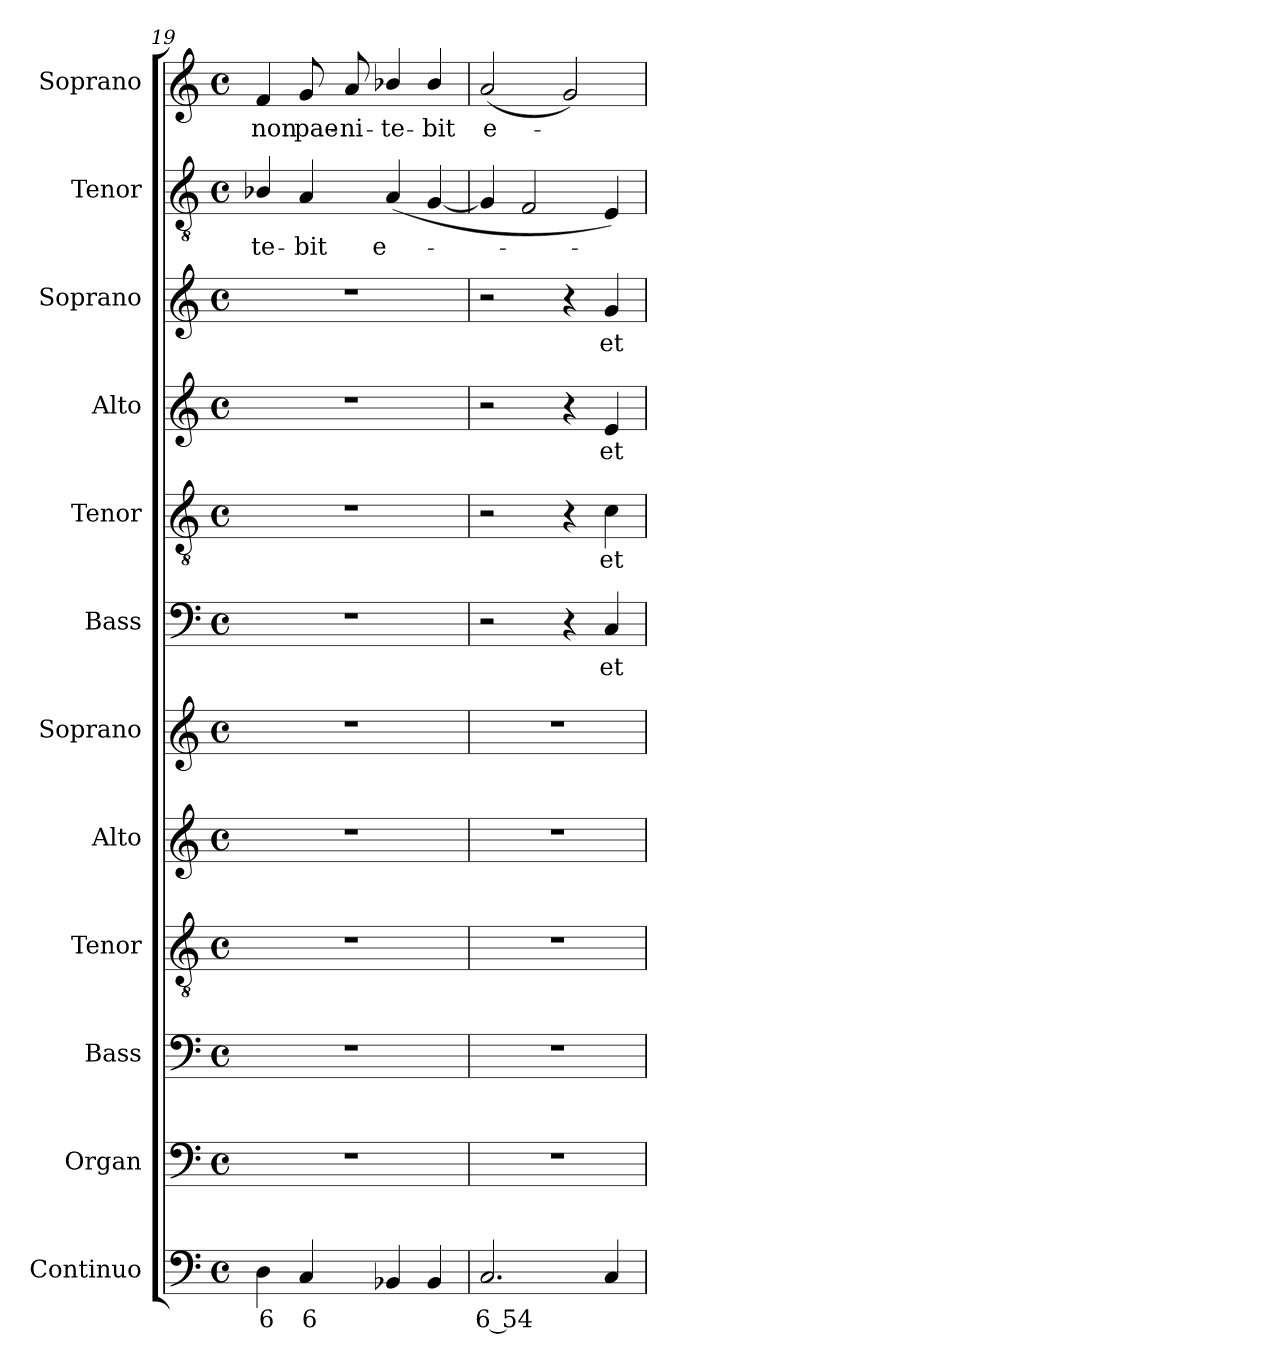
**kern	**text	**kern	**kern	**kern	**kern	**kern	**kern	**text	**kern	**text	**kern	**text	**kern	**text	**kern	**text	**kern	**text
*part12	*part12	*part11	*part10	*part9	*part8	*part7	*part6	*part6	*part5	*part5	*part4	*part4	*part3	*part3	*part2	*part2	*part1	*part1
*staff12	*staff12	*staff11	*staff10	*staff9	*staff8	*staff7	*staff6	*staff6	*staff5	*staff5	*staff4	*staff4	*staff3	*staff3	*staff2	*staff2	*staff1	*staff1
*I"Continuo	*	*I"Organ	*I"Bass	*I"Tenor	*I"Alto	*I"Soprano	*I"Bass	*	*I"Tenor	*	*I"Alto	*	*I"Soprano	*	*I"Tenor	*	*I"Soprano	*
*I'Cont.	*	*I'Org.	*I'B.	*I'T.	*I'A.	*I'S.	*I'B.	*	*I'T.	*	*I'A.	*	*I'S.	*	*I'T.	*	*I'S.	*
*clefF4	*	*clefF4	*clefF4	*clefGv2	*clefG2	*clefG2	*clefF4	*	*clefGv2	*	*clefG2	*	*clefG2	*	*clefGv2	*	*clefG2	*
*	*	*	*	*ITrd7c12	*	*	*	*	*ITrd7c12	*	*	*	*	*	*ITrd7c12	*	*	*
*k[]	*	*k[]	*k[]	*k[]	*k[]	*k[]	*k[]	*	*k[]	*	*k[]	*	*k[]	*	*k[]	*	*k[]	*
*C:	*	*C:	*C:	*C:	*C:	*C:	*C:	*	*C:	*	*C:	*	*C:	*	*C:	*	*C:	*
*M4/4	*	*M4/4	*M4/4	*M4/4	*M4/4	*M4/4	*M4/4	*	*M4/4	*	*M4/4	*	*M4/4	*	*M4/4	*	*M4/4	*
*met(c)	*	*met(c)	*met(c)	*met(c)	*met(c)	*met(c)	*met(c)	*	*met(c)	*	*met(c)	*	*met(c)	*	*met(c)	*	*met(c)	*
=19	=19	=19	=19	=19	=19	=19	=19	=19	=19	=19	=19	=19	=19	=19	=19	=19	=19	=19
!	!LO:LY:b:color=#000000	!	!	!	!	!	!	!	!	!	!	!	!	!	!	!	!	!
!	!	!	!	!	!	!	!	!	!	!	!	!	!	!	!	!LO:LY:b:color=#000000	!	!
!	!	!	!	!	!	!	!	!	!	!	!	!	!	!	!	!	!	!LO:LY:b:color=#000000
4Di\	6	1r	1r	1r	1r	1r	1r	.	1r	.	1r	.	1r	.	4BB-Xi/	-te-	4fi/	non
!	!LO:LY:b:color=#000000	!	!	!	!	!	!	!	!	!	!	!	!	!	!	!	!	!
!	!	!	!	!	!	!	!	!	!	!	!	!	!	!	!	!LO:LY:b:color=#000000	!	!
!	!	!	!	!	!	!	!	!	!	!	!	!	!	!	!	!	!	!LO:LY:b:color=#000000
4Ci/	6	.	.	.	.	.	.	.	.	.	.	.	.	.	4AAi/	-bit	8gi/	pae-
!	!	!	!	!	!	!	!	!	!	!	!	!	!	!	!	!	!	!LO:LY:b:color=#000000
.	.	.	.	.	.	.	.	.	.	.	.	.	.	.	.	.	8ai/	-ni-
!	!	!	!	!	!	!	!	!	!	!	!	!	!	!	!	!LO:LY:b:color=#000000	!	!
!	!	!	!	!	!	!	!	!	!	!	!	!	!	!	!	!	!	!LO:LY:b:color=#000000
4BB-Xi/	.	.	.	.	.	.	.	.	.	.	.	.	.	.	(4AAi/	e-	4b-Xi/	-te-
!	!	!	!	!	!	!	!	!	!	!	!	!	!	!	!	!	!	!LO:LY:b:color=#000000
4BB-i/	.	.	.	.	.	.	.	.	.	.	.	.	.	.	[4GGi/	.	4b-i/	-bit
=20	=20	=20	=20	=20	=20	=20	=20	=20	=20	=20	=20	=20	=20	=20	=20	=20	=20	=20
!	!LO:LY:b:color=#000000	!	!	!	!	!	!	!	!	!	!	!	!	!	!	!	!	!
!	!	!	!	!	!	!	!	!	!	!	!	!	!	!	!	!	!	!LO:LY:b:color=#000000
2.Ci/	6 54	1r	1r	1r	1r	1r	2r	.	2r	.	2r	.	2r	.	4GGi/]	.	(2ai/	e-
.	.	.	.	.	.	.	.	.	.	.	.	.	.	.	2FFi/	.	.	.
.	.	.	.	.	.	.	4r	.	4r	.	4r	.	4r	.	.	.	2gi/)	.
!	!	!	!	!	!	!	!	!LO:LY:b:color=#000000	!	!	!	!	!	!	!	!	!	!
!	!	!	!	!	!	!	!	!	!	!LO:LY:b:color=#000000	!	!	!	!	!	!	!	!
!	!	!	!	!	!	!	!	!	!	!	!	!LO:LY:b:color=#000000	!	!	!	!	!	!
!	!	!	!	!	!	!	!	!	!	!	!	!	!	!LO:LY:b:color=#000000	!	!	!	!
4Ci/	.	.	.	.	.	.	4Ci/	et	4Ci\	et	4ei/	et	4gi/	et	4EEi/)	.	.	.
=	=	=	=	=	=	=	=	=	=	=	=	=	=	=	=	=	=	=
*-	*-	*-	*-	*-	*-	*-	*-	*-	*-	*-	*-	*-	*-	*-	*-	*-	*-	*-
